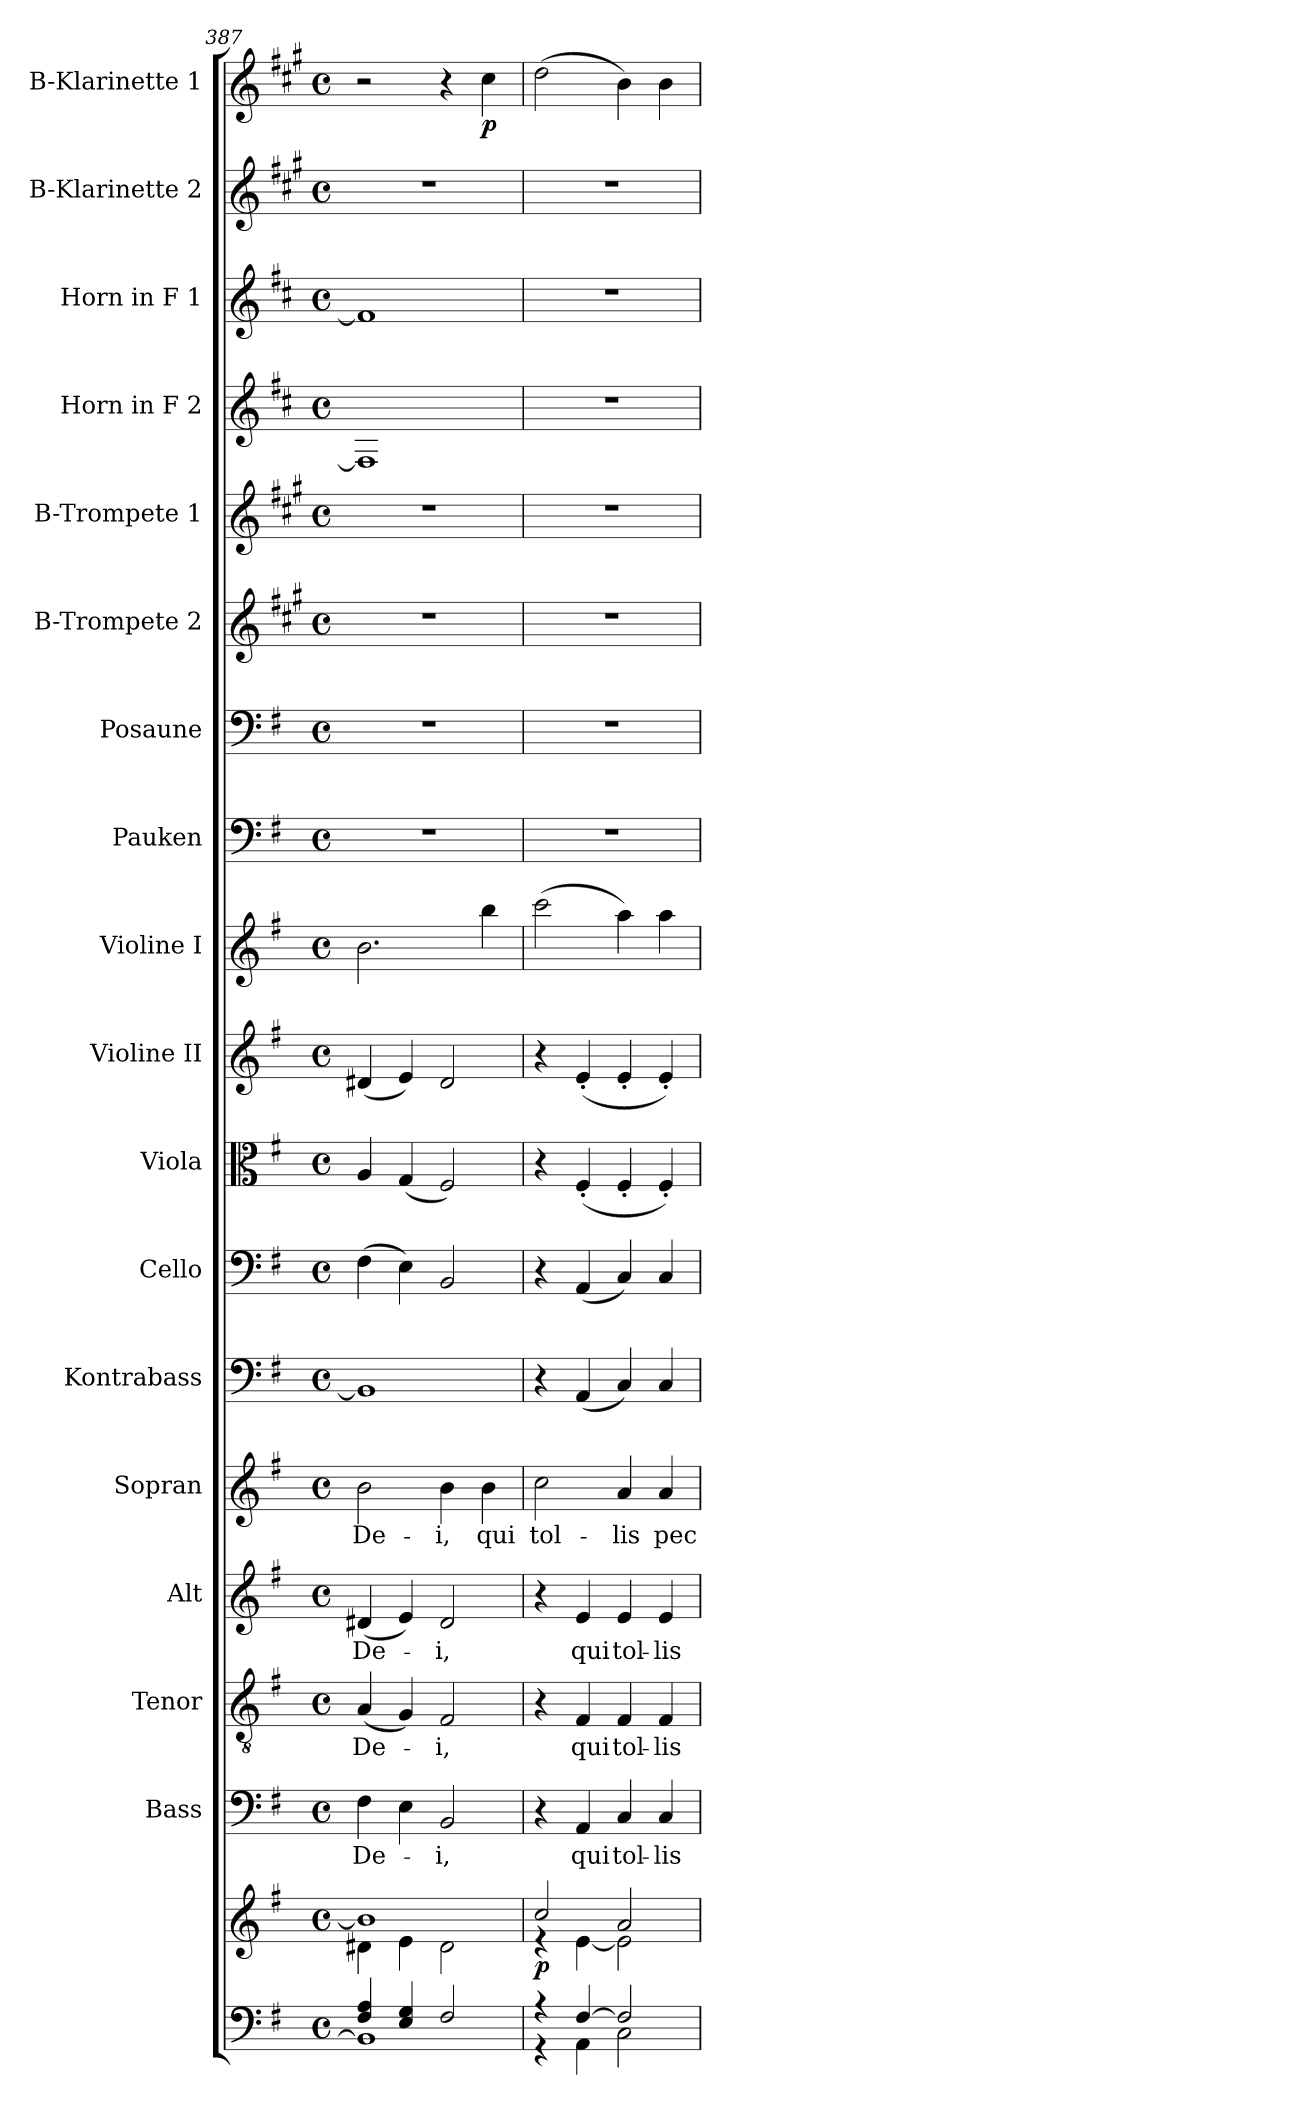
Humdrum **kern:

**kern	**kern	**dynam	**kern	**text	**kern	**text	**kern	**text	**kern	**text	**kern	**kern	**kern	**kern	**kern	**kern	**kern	**kern	**kern	**kern	**kern	**kern	**kern	**dynam
*part18	*part18	*part18	*part17	*part17	*part16	*part16	*part15	*part15	*part14	*part14	*part13	*part12	*part11	*part10	*part9	*part8	*part7	*part6	*part5	*part4	*part3	*part2	*part1	*part1
*staff19	*staff18	*staff18/19	*staff17	*staff17	*staff16	*staff16	*staff15	*staff15	*staff14	*staff14	*staff13	*staff12	*staff11	*staff10	*staff9	*staff8	*staff7	*staff6	*staff5	*staff4	*staff3	*staff2	*staff1	*staff1
*	*	*	*I"Bass	*	*I"Tenor	*	*I"Alt	*	*I"Sopran	*	*I"Kontrabass	*I"Cello	*I"Viola	*I"Violine II	*I"Violine I	*I"Pauken	*I"Posaune	*I"B-Trompete 2	*I"B-Trompete 1	*I"Horn in F 2	*I"Horn in F 1	*I"B-Klarinette 2	*I"B-Klarinette 1	*
*	*	*	*I'B.	*	*I'T.	*	*I'A.	*	*I'S.	*	*I'Kb.	*	*I'Vla.	*I'Vl. II	*I'Vl. I	*I'Pk.	*I'Pos.	*I'B Trp. 2	*I'B Trp. 1	*	*	*I'B Kl. 2	*I'B Kl. 1	*
*clefF4	*clefG2	*	*clefF4	*	*clefGv2	*	*clefG2	*	*clefG2	*	*clefF4	*clefF4	*clefC3	*clefG2	*clefG2	*clefF4	*clefF4	*clefG2	*clefG2	*clefG2	*clefG2	*clefG2	*clefG2	*
*	*	*	*	*	*	*	*	*	*	*	*ITrd7c12	*	*	*	*	*	*	*ITrd1c2	*ITrd1c2	*ITrd4c7	*ITrd4c7	*ITrd1c2	*ITrd1c2	*
*k[f#]	*k[f#]	*	*k[f#]	*	*k[f#]	*	*k[f#]	*	*k[f#]	*	*k[f#]	*k[f#]	*k[f#]	*k[f#]	*k[f#]	*k[f#]	*k[f#]	*k[f#]	*k[f#]	*k[f#]	*k[f#]	*k[f#]	*k[f#]	*
*G:	*G:	*	*G:	*	*G:	*	*G:	*	*G:	*	*G:	*G:	*G:	*G:	*G:	*G:	*G:	*G:	*G:	*G:	*G:	*G:	*G:	*
*M4/4	*M4/4	*	*M4/4	*	*M4/4	*	*M4/4	*	*M4/4	*	*M4/4	*M4/4	*M4/4	*M4/4	*M4/4	*M4/4	*M4/4	*M4/4	*M4/4	*M4/4	*M4/4	*M4/4	*M4/4	*
*met(c)	*met(c)	*	*met(c)	*	*met(c)	*	*met(c)	*	*met(c)	*	*met(c)	*met(c)	*met(c)	*met(c)	*met(c)	*met(c)	*met(c)	*met(c)	*met(c)	*met(c)	*met(c)	*met(c)	*met(c)	*
=387	=387	=387	=387	=387	=387	=387	=387	=387	=387	=387	=387	=387	=387	=387	=387	=387	=387	=387	=387	=387	=387	=387	=387	=387
*^	*^	*	*	*	*	*	*	*	*	*	*	*	*	*	*	*	*	*	*	*	*	*	*	*
!	!	!	!	!	!	!LO:LY:b	!	!LO:LY:b	!	!LO:LY:b	!	!LO:LY:b	!	!	!	!	!	!	!	!	!	!	!	!	!	!
4F#/ 4A/	1BB]	1b]	4d#X\	.	4F#\	De-	(<4A/	De-	(<4d#X/	De-	2b\	De-	1BBB]	(>4F#\	4A/	(<4d#X/	2.b\	1r	1r	1r	1r	1BB]	1B]	1r	2r	.
4E/ 4G/	.	.	4e\	.	4E\	.	4G/)	.	4e/)	.	.	.	.	4E\)	(<4G/	4e/)	.	.	.	.	.	.	.	.	.	.
!	!	!	!	!	!	!LO:LY:b	!	!LO:LY:b	!	!LO:LY:b	!	!LO:LY:b	!	!	!	!	!	!	!	!	!	!	!	!	!	!
2F#/	.	.	2d#\	.	2BB/	-i,	2F#/	-i,	2d#/	-i,	4b\	-i,	.	2BB/	2F#/)	2d#/	.	.	.	.	.	.	.	.	4r	.
!	!	!	!	!	!	!	!	!	!	!	!	!LO:LY:b	!	!	!	!	!	!	!	!	!	!	!	!	!	!LO:DY:b
.	.	.	.	.	.	.	.	.	.	.	4b\	qui	.	.	.	.	4bb\	.	.	.	.	.	.	.	4b\	p
=388	=388	=388	=388	=388	=388	=388	=388	=388	=388	=388	=388	=388	=388	=388	=388	=388	=388	=388	=388	=388	=388	=388	=388	=388	=388	=388
!	!	!	!	!LO:DY:b	!	!	!	!	!	!	!	!LO:LY:b	!	!	!	!	!	!	!	!	!	!	!	!	!	!
4r	4r	2cc/	4rd	p	4r	.	4r	.	4r	.	2cc\	tol-	4r	4r	4r	4r	(>2ccc\	1r	1r	1r	1r	1r	1r	1r	(>2cc\	.
!	!	!	!	!	!	!LO:LY:b	!	!LO:LY:b	!	!LO:LY:b	!	!	!	!	!	!	!	!	!	!	!	!	!	!	!	!
[>4F#/	4AA\	.	[<4e\	.	4AA/	qui	4F#/	qui	4e/	qui	.	.	(<4AAA/	(<4AA/	(<4F#'</	(<4e'</	.	.	.	.	.	.	.	.	.	.
!	!	!	!	!	!	!LO:LY:b	!	!LO:LY:b	!	!LO:LY:b	!	!LO:LY:b	!	!	!	!	!	!	!	!	!	!	!	!	!	!
2F#/]	2C\	2a/	2e\]	.	4C/	tol-	4F#/	tol-	4e/	tol-	4a/	-lis	4CC/)	4C/)	4F#'</	4e'</	4aa\)	.	.	.	.	.	.	.	4a\)	.
!	!	!	!	!	!	!LO:LY:b	!	!LO:LY:b	!	!LO:LY:b	!	!LO:LY:b	!	!	!	!	!	!	!	!	!	!	!	!	!	!
.	.	.	.	.	4C/	-lis	4F#/	-lis	4e/	-lis	4a/	pec-	4CC/	4C/	4F#'</)	4e'</)	4aa\	.	.	.	.	.	.	.	4a\	.
*v	*v	*	*	*	*	*	*	*	*	*	*	*	*	*	*	*	*	*	*	*	*	*	*	*	*	*
*	*v	*v	*	*	*	*	*	*	*	*	*	*	*	*	*	*	*	*	*	*	*	*	*	*	*
=	=	=	=	=	=	=	=	=	=	=	=	=	=	=	=	=	=	=	=	=	=	=	=	=
*-	*-	*-	*-	*-	*-	*-	*-	*-	*-	*-	*-	*-	*-	*-	*-	*-	*-	*-	*-	*-	*-	*-	*-	*-
